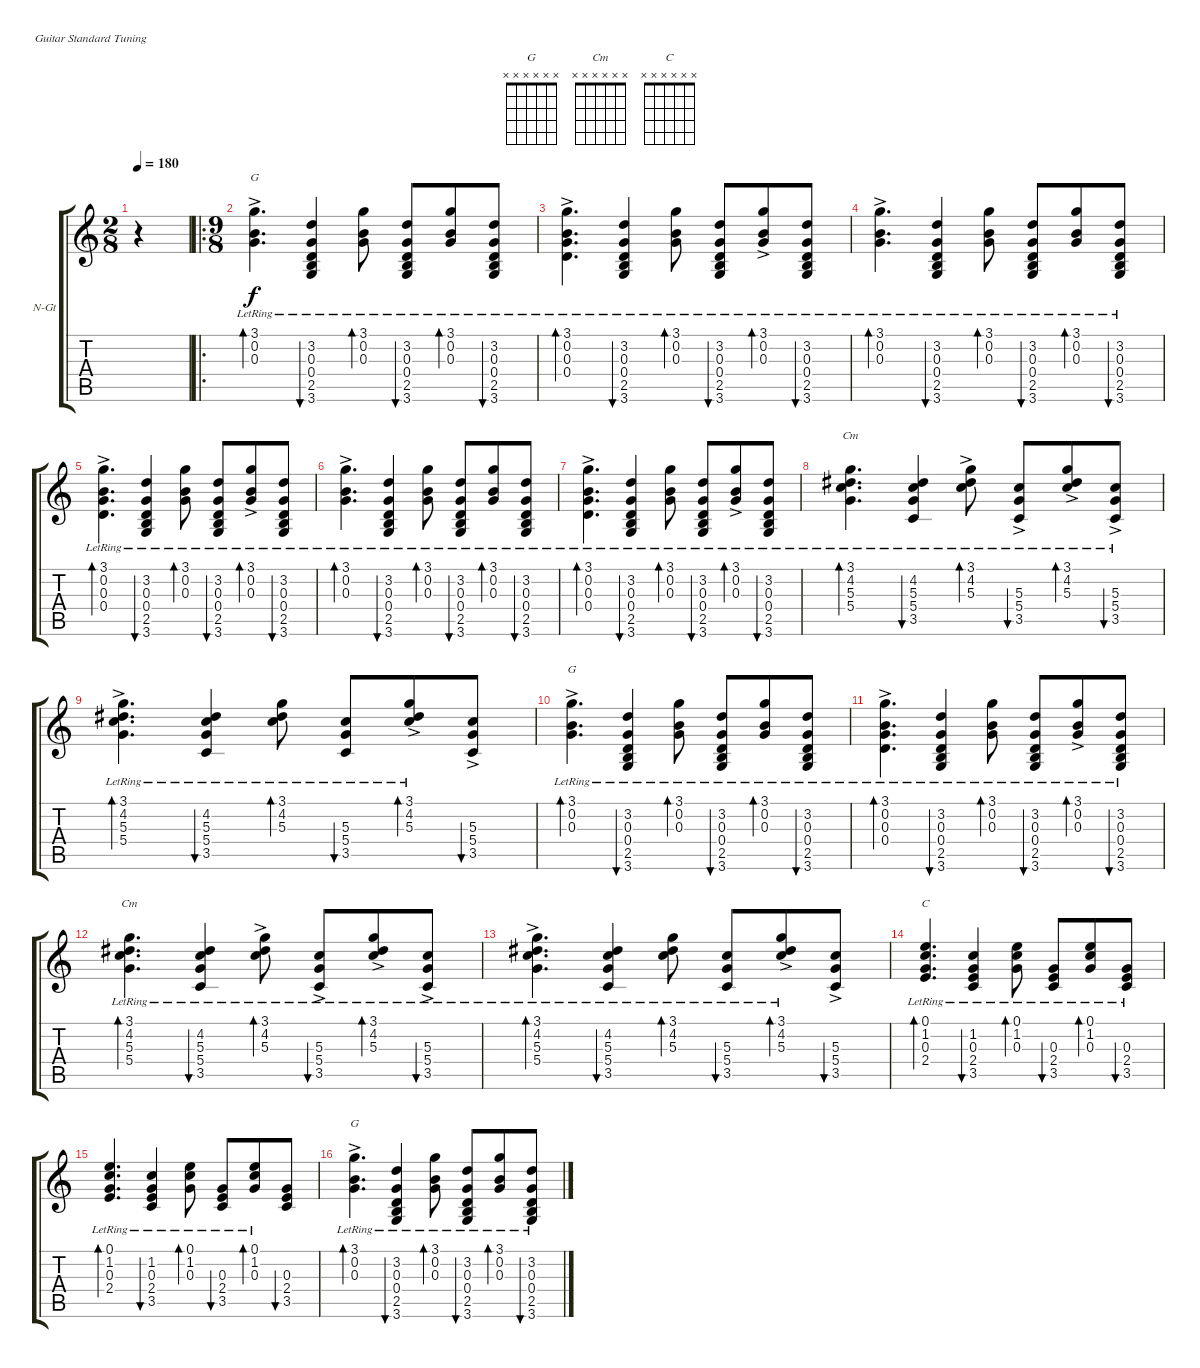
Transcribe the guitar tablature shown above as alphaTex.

\defaultSystemsLayout 4
\bracketExtendMode groupsimilarinstruments
\firstSystemTrackNameOrientation horizontal
\otherSystemsTrackNameOrientation horizontal
\track ("Acoustic Guitar" "N-Gt") {instrument acousticguitarnylon}
\staff {score tabs}
\tuning (E4 B3 G3 D3 A2 E2)
\chord ("G" x x x x x x)
\chord ("Cm" x x x x x x)
\chord ("C" x x x x x x)
\ts (2 8)
\tempo 180
\clef g2
\ks c
r.4{dy f instrument acousticguitarnylon} |
\ro
\ts (9 8)
(0.3{ac lr} 0.2{ac lr} 3.1{lr}).4{d bd 119 ch "G"} (0.4{lr} 2.5{lr} 3.6{lr} 3.2{lr} 0.3{lr}).4{bu 118} (0.3{lr} 0.2{lr} 3.1{lr}).8{bd 85} (0.4{lr} 2.5{lr} 3.6{lr} 3.2{lr} 0.3{lr}).8{bu 88} (0.3{lr} 0.2{lr} 3.1{lr}).8{bd 85} (0.4{lr} 2.5{lr} 3.6{lr} 0.3{lr} 3.2{lr}).8{bu 88} |
(0.4{lr} 0.3{lr} 0.2{ac lr} 3.1{lr}).4{d bd 119} (0.4{lr} 2.5{lr} 3.6{lr} 3.2{lr} 0.3{lr}).4{bu 118} (0.3{lr} 0.2{lr} 3.1{lr}).8{bd 85} (0.4{lr} 2.5{lr} 3.6{lr} 3.2{lr} 0.3{lr}).8{bu 88} (0.3{lr} 0.2{ac lr} 3.1{lr}).8{bd 85} (0.4{lr} 2.5{lr} 3.6{lr} 0.3{lr} 3.2{lr}).8{bu 88} |
(0.3{ac lr} 0.2{ac lr} 3.1{lr}).4{d bd 119} (0.4{lr} 2.5{lr} 3.6{lr} 3.2{lr} 0.3{lr}).4{bu 118} (0.3{lr} 0.2{lr} 3.1{lr}).8{bd 85} (0.4{lr} 2.5{lr} 3.6{lr} 3.2{lr} 0.3{lr}).8{bu 88} (0.3{lr} 0.2{lr} 3.1{lr}).8{bd 85} (0.4{lr} 2.5{lr} 3.6{lr} 0.3{lr} 3.2{lr}).8{bu 88} |
(0.4{lr} 0.3{lr} 0.2{ac lr} 3.1{lr}).4{d bd 119} (0.4{lr} 2.5{lr} 3.6{lr} 3.2{lr} 0.3{lr}).4{bu 118} (0.3{lr} 0.2{lr} 3.1{lr}).8{bd 85} (0.4{lr} 2.5{lr} 3.6{lr} 3.2{lr} 0.3{lr}).8{bu 88} (0.3{lr} 0.2{ac lr} 3.1{lr}).8{bd 85} (0.4{lr} 2.5{lr} 3.6{lr} 0.3{lr} 3.2{lr}).8{bu 88} |
(0.3{ac lr} 0.2{ac lr} 3.1{lr}).4{d bd 119} (0.4{lr} 2.5{lr} 3.6{lr} 3.2{lr} 0.3{lr}).4{bu 118} (0.3{lr} 0.2{lr} 3.1{lr}).8{bd 85} (0.4{lr} 2.5{lr} 3.6{lr} 3.2{lr} 0.3{lr}).8{bu 88} (0.3{lr} 0.2{lr} 3.1{lr}).8{bd 85} (0.4{lr} 2.5{lr} 3.6{lr} 0.3{lr} 3.2{lr}).8{bu 88} |
(0.4{lr} 0.3{lr} 0.2{ac lr} 3.1{lr}).4{d bd 119} (0.4{lr} 2.5{lr} 3.6{lr} 3.2{lr} 0.3{lr}).4{bu 118} (0.3{lr} 0.2{lr} 3.1{lr}).8{bd 85} (0.4{lr} 2.5{lr} 3.6{lr} 3.2{lr} 0.3{lr}).8{bu 88} (0.3{lr} 0.2{ac lr} 3.1{lr}).8{bd 85} (0.4{lr} 2.5{lr} 3.6{lr} 0.3{lr} 3.2{lr}).8{bu 88} |
(5.4{lr} 5.3{lr} 4.2{lr} 3.1{lr}).4{d bd 87 ch "Cm"} (4.2{lr} 5.3{lr} 5.4{lr} 3.5{lr}).4{bu 85} (3.1{lr} 4.2{ac lr} 5.3{lr}).8{bd 84} (5.3{ac lr} 5.4{lr} 3.5{lr}).8{bu 83} (3.1{ac lr} 4.2{lr} 5.3{lr}).8{bd 84} (5.3{ac lr} 5.4{lr} 3.5{lr}).8{bu 83} |
(5.4{lr} 5.3{lr} 4.2{ac lr} 3.1{ac lr}).4{d bd 87} (4.2{lr} 5.3{lr} 5.4{lr} 3.5{lr}).4{bu 85} (3.1{lr} 4.2{lr} 5.3{lr}).8{bd 84} (5.3{lr} 5.4{lr} 3.5{lr}).8{bu 83} (3.1{ac lr} 4.2{lr} 5.3{lr}).8{bd 84} (5.3{ac} 5.4 3.5).8{bu 83} |
(0.3{ac lr} 0.2{ac lr} 3.1{lr}).4{d bd 119 ch "G"} (0.4{lr} 2.5{lr} 3.6{lr} 3.2{lr} 0.3{lr}).4{bu 118} (0.3{lr} 0.2{lr} 3.1{lr}).8{bd 85} (0.4{lr} 2.5{lr} 3.6{lr} 3.2{lr} 0.3{lr}).8{bu 88} (0.3{lr} 0.2{lr} 3.1{lr}).8{bd 85} (0.4{lr} 2.5{lr} 3.6{lr} 0.3{lr} 3.2{lr}).8{bu 88} |
(0.4{lr} 0.3{lr} 0.2{ac lr} 3.1{lr}).4{d bd 119} (0.4{lr} 2.5{lr} 3.6{lr} 3.2{lr} 0.3{lr}).4{bu 118} (0.3{lr} 0.2{lr} 3.1{lr}).8{bd 85} (0.4{lr} 2.5{lr} 3.6{lr} 3.2{lr} 0.3{lr}).8{bu 88} (0.3{lr} 0.2{ac lr} 3.1{lr}).8{bd 85} (0.4{lr} 2.5{lr} 3.6{lr} 0.3{lr} 3.2{lr}).8{bu 88} |
(5.4{lr} 5.3{lr} 4.2{lr} 3.1{lr}).4{d bd 87 ch "Cm"} (4.2{lr} 5.3{lr} 5.4{lr} 3.5{lr}).4{bu 85} (3.1{lr} 4.2{ac lr} 5.3{lr}).8{bd 84} (5.3{ac lr} 5.4{lr} 3.5{lr}).8{bu 83} (3.1{ac lr} 4.2{lr} 5.3{lr}).8{bd 84} (5.3{ac lr} 5.4{lr} 3.5{lr}).8{bu 83} |
(5.4{lr} 5.3{lr} 4.2{ac lr} 3.1{ac lr}).4{d bd 87} (4.2{lr} 5.3{lr} 5.4{lr} 3.5{lr}).4{bu 85} (3.1{lr} 4.2{lr} 5.3{lr}).8{bd 84} (5.3{lr} 5.4{lr} 3.5{lr}).8{bu 83} (3.1{ac lr} 4.2{lr} 5.3{lr}).8{bd 84} (5.3{ac} 5.4 3.5).8{bu 83} |
(2.4{lr} 0.3{lr} 1.2{lr} 0.1{lr}).4{d bd 82 ch "C"} (1.2{lr} 0.3{lr} 2.4{lr} 3.5{lr}).4{bu 81} (0.1{lr} 1.2{lr} 0.3{lr}).8{bd 81} (0.3{lr} 2.4{lr} 3.5{lr}).8{bu 80} (0.1{lr} 1.2{lr} 0.3{lr}).8{bd 81} (0.3{lr} 2.4{lr} 3.5{lr}).8{bu 80} |
(2.4{lr} 0.3{lr} 1.2{lr} 0.1{lr}).4{d bd 82} (1.2{lr} 0.3{lr} 2.4{lr} 3.5{lr}).4{bu 81} (0.1{lr} 1.2{lr} 0.3{lr}).8{bd 81} (0.3{lr} 2.4{lr} 3.5{lr}).8{bu 80} (0.1{lr} 1.2{lr} 0.3{lr}).8{bd 81} (0.3 2.4 3.5).8{bu 80} |
(0.3{ac lr} 0.2{ac lr} 3.1{lr}).4{d bd 119 ch "G"} (0.4{lr} 2.5{lr} 3.6{lr} 3.2{lr} 0.3{lr}).4{bu 118} (0.3{lr} 0.2{lr} 3.1{lr}).8{bd 85} (0.4{lr} 2.5{lr} 3.6{lr} 3.2{lr} 0.3{lr}).8{bu 88} (0.3{lr} 0.2{lr} 3.1{lr}).8{bd 85} (0.4{lr} 2.5{lr} 3.6{lr} 0.3{lr} 3.2{lr}).8{bu 88}
